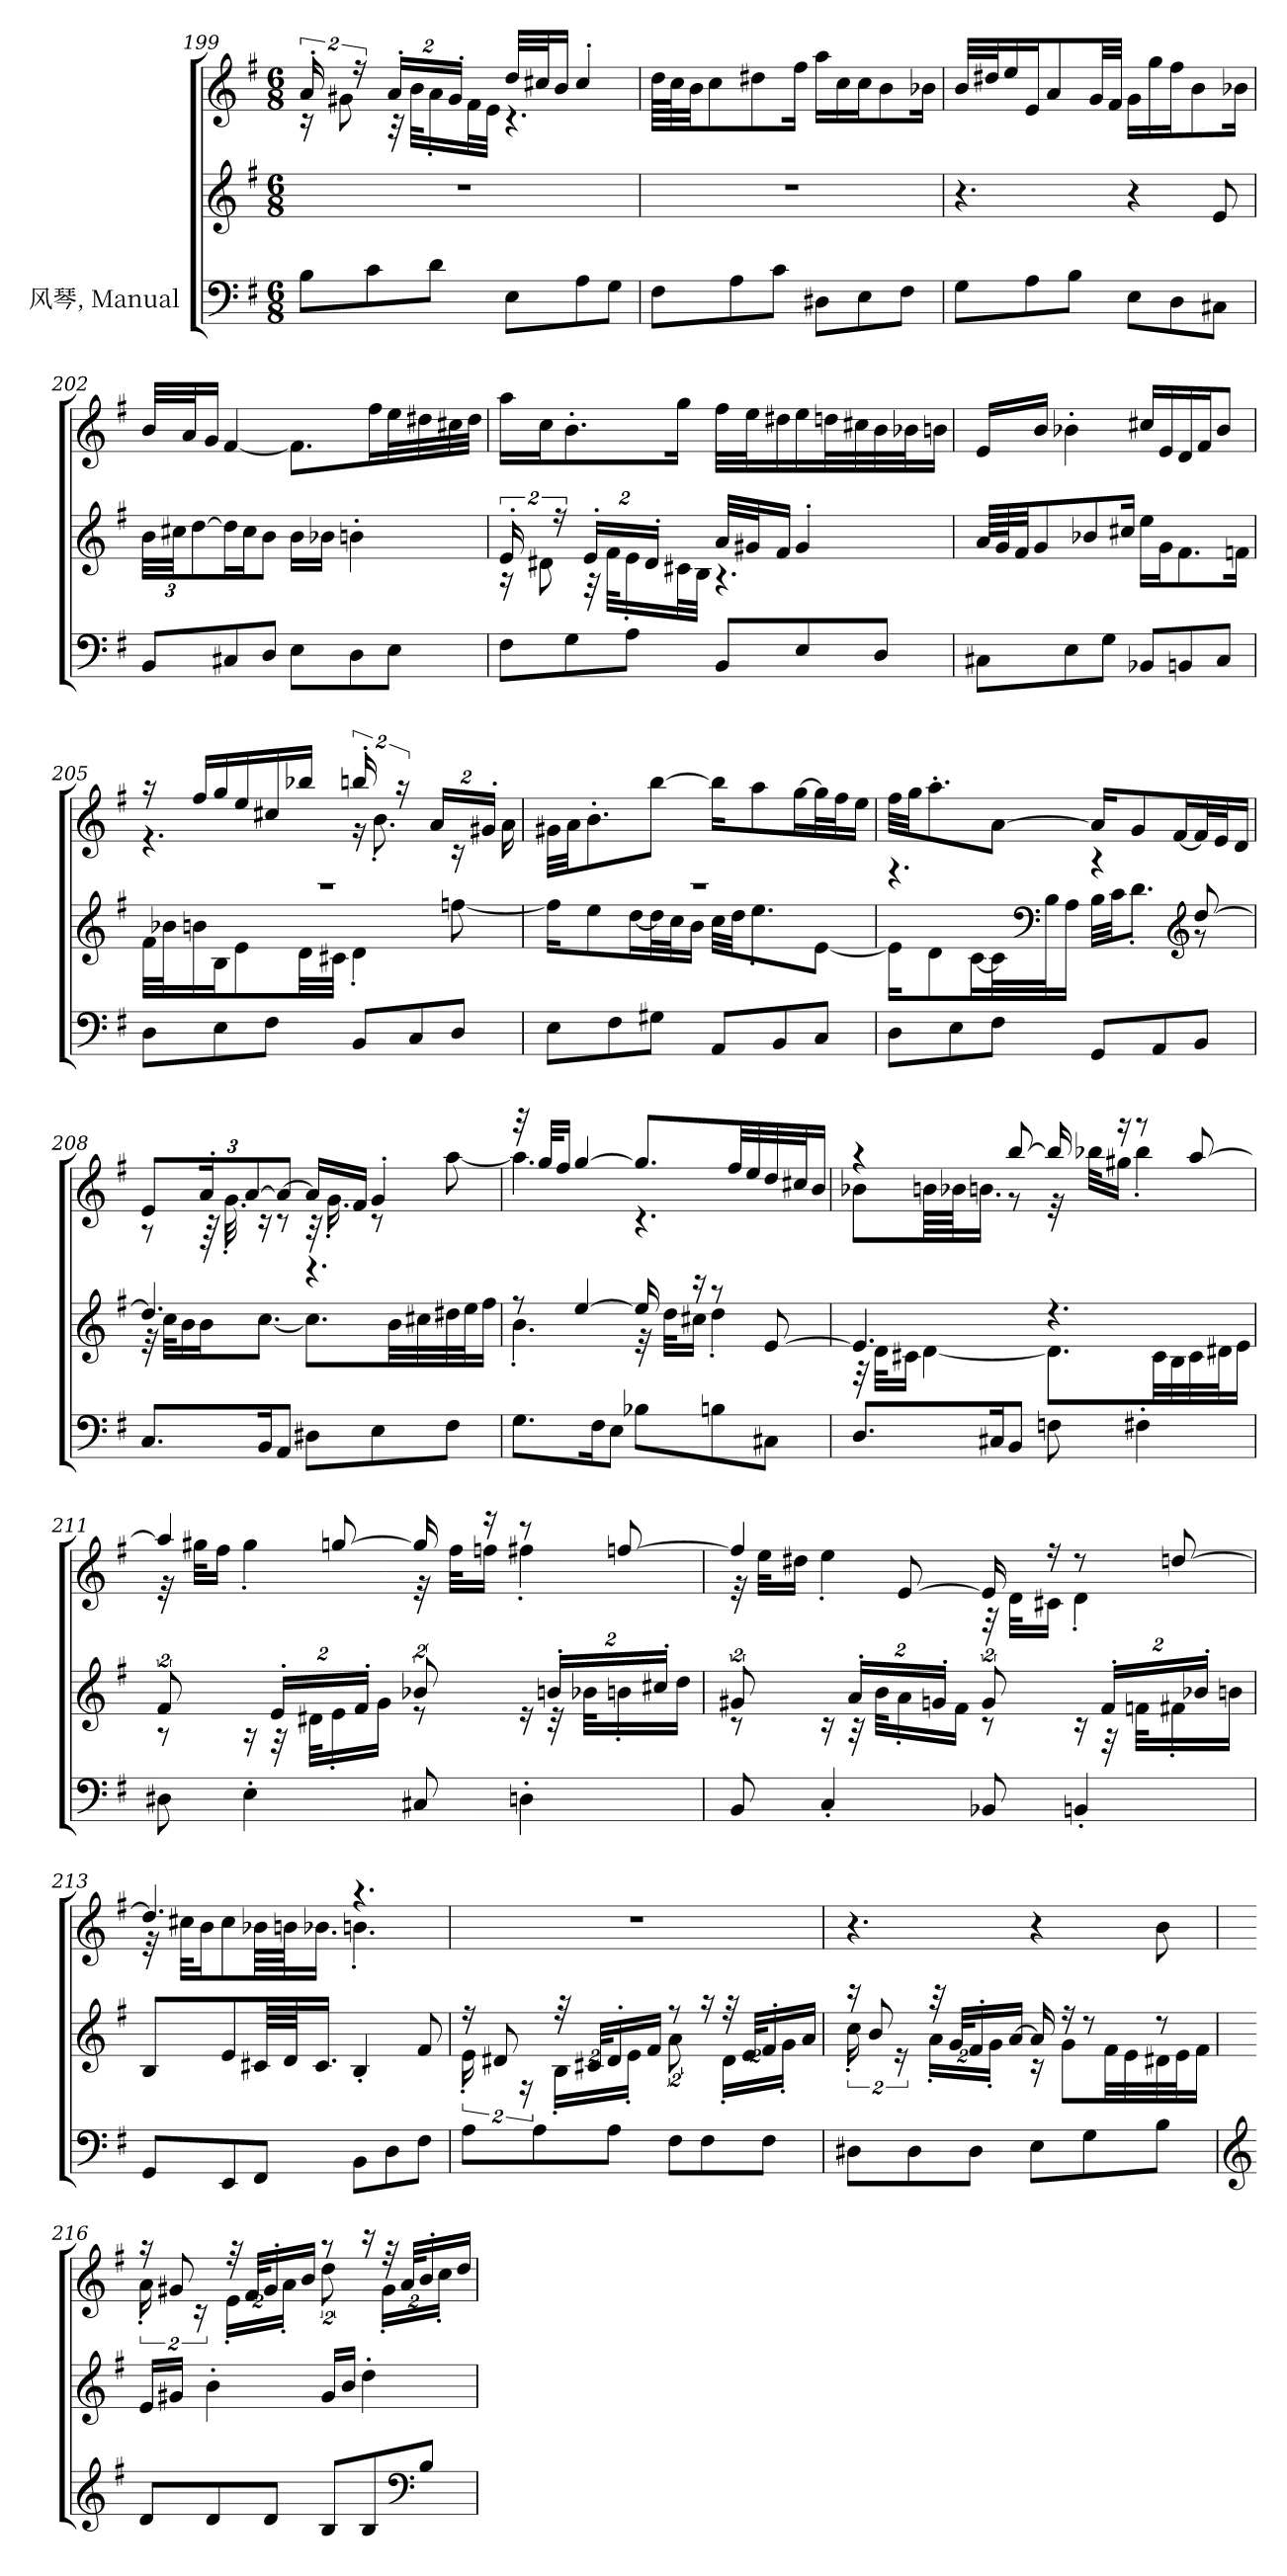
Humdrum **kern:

**kern	**kern	**kern
*part1	*part1	*part1
*staff3	*staff2	*staff1
*I"风琴, Manual	*	*
*clefF4	*clefG2	*clefG2
*k[f#]	*k[f#]	*k[f#]
*M6/8	*M6/8	*M6/8
=199	=199	=199
*	*	*^
8B\L	2.r	32%3a'/	16r
.	.	.	8g#X\
.	.	32%3r	.
8c\	.	.	.
.	.	32%3a'/L	32r
.	.	.	32b\KLL
8d\J	.	.	16a'\
.	.	32%3g#'/J	.
.	.	.	32f#\L
.	.	.	32e\JJJ
8E\L	.	32dd/LLL	4.r
.	.	32cc#X/J	.
.	.	16b/JJ	.
8A\	.	4cc#'/	.
8G\J	.	.	.
*	*	*v	*v
=200	=200	=200
8F#\L	2.r	64dd\LLLL
.	.	64cc\J
.	.	32b\JJ
.	.	8cc\
8A\	.	.
.	.	8dd#X\
8c\J	.	.
.	.	16ff#\Jk
8D#X\L	.	16aa\LL
.	.	16cc\
8E\	.	16cc\J
.	.	8b\
8F#\J	.	.
.	.	16b-X\Jk
!!LO:PB:g=z
=201	=201	=201
8G\L	4.r	32b/LLL
.	.	32dd#X/J
.	.	16ee/
8A\	.	16e/J
.	.	8a/
8B\J	.	.
.	.	32g/LL
.	.	32f#/JJJ
8E\L	4r	16g\LL
.	.	16gg\
8D\	.	16ff#\J
.	.	8b\
8C#X\J	8e/	.
.	.	16b-X\Jk
=202	=202	=202
*	*Xbrackettup	*
8BB/L	48b\LLL	32b/LLL
.	48cc#X\JJ	.
.	.	32a/J
.	[12dd\	.
.	.	16g/JJ
8C#X/	16dd\L]	[4f#/
.	16cc#\J	.
8D/J	8b\J	.
8E\L	16b\LL	8.f#\L]
.	16b-X\JJ	.
8D\	4bn'\	.
.	.	16ff#\L
8E\J	.	32ee\L
.	.	32dd#X\
.	.	32cc#X\
.	.	32dd#\JJJ
!!LO:LB:g=z
=203	=203	=203
*	*brackettup	*
*	*^	*
8F#\L	32%3e'/	16r	16aa\LL
.	.	8d#X\	16cc\J
.	32%3r	.	.
8G\	.	.	8.b'\
.	32%3e'/L	32r	.
.	.	32f#\KLL	.
8A\J	.	16e'\	.
.	32%3d#'/J	.	.
.	.	32c#X\L	16gg\Jk
.	.	32B\JJJ	.
8BB/L	32a/LLL	4.r	32ff#\LLL
.	32g#X/J	.	32ee\J
.	16f#/JJ	.	16dd#X\
8E/	4g#'/	.	16ee\
.	.	.	32ddn\L
.	.	.	32cc#X\
8D/J	.	.	32b\
.	.	.	32b-X\J
.	.	.	16bn\JJ
*	*v	*v	*
=204	=204	=204
8C#X\L	64a/LLLL	16e/LL
.	64g/J	.
.	32f#/JJ	.
.	8g/	16b/JJ
8E\	.	4b-X'\
.	8b-X/	.
8G\J	.	.
.	16cc#X/Jk	.
8BB-X/L	16ee\LL	16cc#X/LL
.	16g\J	16e/
8BBn/	8.f#\	16d/
.	.	16f#/J
8C#/J	.	8b-/J
.	16fn\Jk	.
!!LO:LB:g=z
=205	=205	=205
*	*^	*^
8D\L	2.r	32f#\LLL	16r	4.r
.	.	32b-X\J	.	.
.	.	16bn\	16ff#/LL	.
8E\	.	16B\J	16gg/	.
.	.	8e\	16ee/	.
8F#\J	.	.	16cc#X/	.
.	.	32d\LL	16bb-X/JJ	.
.	.	32c#X\JJJ	.	.
8BB/L	.	4d'\	32%3bbn'/	16r
.	.	.	.	8.b'\
.	.	.	32%3r	.
8C/	.	.	.	.
.	.	.	32%3a/L	.
8D/J	.	[8ffn\	.	16r
.	.	.	32%3g#X'/J	.
.	.	.	.	16a\
*	*	*	*v	*v
=206	=206	=206	=206
8E\L	2.r	16ff\KL]	32g#X\LLL
.	.	.	32a\JJ
.	.	8ee\	8.b'\
8F#\	.	.	.
.	.	[16dd\L	.
8G#X\J	.	32dd\L]	[8bb\J
.	.	32cc\J	.
.	.	16b\JJ	.
8AA/L	.	32cc\LLL	16bb\KL]
.	.	32dd\JJ	.
.	.	8.ee'\	8aa\
8BB/	.	.	.
.	.	.	[16gg\L
8C/J	.	[8e\J	32gg\L]
.	.	.	32ff#\J
.	.	.	16ee\JJ
!!LO:LB:g=z
=207	=207	=207	=207
8D\L	4.r	16e\KL]	32ff#\LLL
.	.	.	32gg\JJ
.	.	8d\	8.aa'\
8E\	.	.	.
.	.	[16c\L	.
8F#\J	.	32c\L]	[8a\J
*	*clefF4	*	*
.	.	32B\J	.
.	.	16A\JJ	.
8GG/L	4r	32B\LLL	16a/KL]
.	.	32c\JJ	.
.	.	8.d'\J	8g/
8AA/	.	.	.
.	.	.	[16f#/L
*	*clefG2	*	*
8BB/J	[8dd/	8r	32f#/L]
.	.	.	32e/J
.	.	.	16d/JJ
=208	=208	=208	=208
*	*	*	*^
8.C/L	4.dd/]	32r	8e/L	8r
.	.	32cc\KLL	.	.
.	.	16b\	.	.
*	*	*	*Xbrackettup	*
.	.	16b\J	24a'/K	64r
.	.	.	.	32.g'\
.	.	.	[12a/	.
16BB/K	.	[8.cc\J	.	16r
8AA/J	.	.	8a/J_	8r
8D#X\L	4.r	8.cc\L]	16a/LL]	32r
.	.	.	.	16.g'\
.	.	.	16f#/JJ	.
8E\	.	.	4g'/	8r
.	.	32b\LL	.	.
.	.	32cc#X\	.	.
8F#\J	.	32dd#X\	.	[8aa\
.	.	32ee\J	.	.
.	.	16ff#\JJ	.	.
!!LO:PB:g=z	!!
=209	=209	=209	=209	=209
8.G\L	8r	4.b'\	32r	4.aa\]
.	.	.	32gg/KLL	.
.	.	.	16ff#/JJ	.
.	[4ee/	.	[4gg/	.
16F#\K	.	.	.	.
8E\J	.	.	.	.
8B-X\L	16ee/]	32r	8.gg/L]	4.r
.	.	32dd\KLL	.	.
.	16r	16cc#X\JJ	.	.
8Bn\	8r	4dd'\	.	.
.	.	.	32ff#/LL	.
.	.	.	32ee/	.
8C#X\J	[8e/	.	32dd/	.
.	.	.	32cc#X/J	.
.	.	.	16b/JJ	.
=210	=210	=210	=210	=210
8.D/L	4.e/]	32r	4r	8b-X\L
.	.	32d\KLL	.	.
.	.	16c#X\JJ	.	.
.	.	[4d\	.	64bn\LLL
.	.	.	.	64b-X\JJ
.	.	.	.	16.bn\JJ
16C#X/K	.	.	.	.
8BB/J	.	.	[8bb/	8r
8Fn\	4.r	8.d\L]	16bb/]	32r
.	.	.	.	32bb-X\KLL
.	.	.	16r	16gg#X\JJ
4F#X'\	.	.	8r	4bb-'\
.	.	32c#\LL	.	.
.	.	32B\	.	.
.	.	32c#\	[8aa/	.
.	.	32d#X\J	.	.
.	.	16e\JJ	.	.
!!LO:LB:g=z	!!
=211	=211	=211	=211	=211
8D#X\	16%3f#/	8r	4aa/]	32r
.	.	.	.	32gg#X\KLL
.	.	.	.	16ff#\JJ
4E'\	.	16r	.	4gg#'\
.	32%3e'/L	32r	.	.
.	.	32d#X\KLL	.	.
.	.	16e'\	[8ggn/	.
.	32%3f#'/J	.	.	.
.	.	16g\JJ	.	.
8C#X/	16%3b-X/	8r	16gg/]	32r
.	.	.	.	32ff#\KLL
.	.	.	16r	16ffn\JJ
4Dn'\	.	16r	8r	4ff#X'\
.	32%3bn'/L	32r	.	.
.	.	32b-X\KLL	.	.
.	.	16bn'\	[8ffn/	.
.	32%3cc#X'/J	.	.	.
.	.	16dd\JJ	.	.
!!LO:LB:g=z	!!
=212	=212	=212	=212	=212
8BB/	16%3g#X/	8r	4ff/]	32r
.	.	.	.	32ee\KLL
.	.	.	.	16dd#X\JJ
4C'/	.	16r	.	4ee'\
.	32%3a'/L	32r	.	.
.	.	32b\KLL	.	.
.	.	16a'\	[8e/	.
.	32%3gn'/J	.	.	.
.	.	16f#\JJ	.	.
8BB-X/	16%3g/	8r	16e/]	32r
.	.	.	.	32d\KLL
.	.	.	16r	16c#X\JJ
4BBn'/	.	16r	8r	4d'\
.	32%3f#'/L	32r	.	.
.	.	32fn\KLL	.	.
.	.	16f#X'\	[8ddn/	.
.	32%3b-X'/J	.	.	.
.	.	16bn\JJ	.	.
*	*v	*v	*	*
=213	=213	=213	=213
8GG/L	8B/L	4.dd/]	32r
.	.	.	32cc#X\KLL
.	.	.	16b\J
8EE/	8e/	.	8cc#\
8FF#/J	64c#X/LLL	.	64b-X\LLL
.	64d/JJ	.	64bn\JJ
.	16.c#/JJ	.	16.b-X\JJ
8BB\L	4B'/	4.r	4.bn'\
8D\	.	.	.
8F#\J	8f#/	.	.
*	*	*v	*v
!!LO:LB:g=z
=214	=214	=214
*	*^	*
8A\L	16r	32%3e'\	2.r
.	8d#X/	.	.
.	.	32%3r	.
8A\	.	.	.
.	32r	32%3B'\L	.
.	32c#X/KLL	.	.
8A\J	16d#'/	.	.
.	.	32%3e'\J	.
.	16f#/JJ	.	.
8F#\L	8r	16%3a\	.
8F#\	16r	.	.
.	32r	32%3d#'\L	.
.	32e/KLL	.	.
8F#\J	16f#'/	.	.
.	.	32%3g'\J	.
.	16a/JJ	.	.
=215	=215	=215	=215
8D#X\L	16r	32%3cc'\	4.r
.	8b/	.	.
.	.	32%3r	.
8D#\	.	.	.
.	32r	32%3a'\L	.
.	32g/KLL	.	.
8D#\J	16f#'/	.	.
.	.	32%3g'\J	.
.	[16a/JJ	.	.
8E\L	16a/]	16r	4r
.	16r	8g\L	.
8G\	8r	.	.
.	.	32f#\LL	.
.	.	32e\	.
8B\J	8r	32d#X\	8b\
.	.	32e\J	.
.	.	16f#\JJ	.
*	*v	*v	*
!!LO:PB:g=z
=216	=216	=216
*clefG2	*	*
*	*	*^
*	*	*	*brackettup
8d/L	16e/LL	16r	32%3a'\
.	16g#X/JJ	8g#X/	.
.	.	.	32%3r
8d/	4b'\	.	.
.	.	32r	32%3e'\L
.	.	32f#/KLL	.
8d/J	.	16g#'/	.
.	.	.	32%3a'\J
.	.	16b/JJ	.
8B/L	16g#/LL	8r	16%3dd\
.	16b/JJ	.	.
8B/	4dd'\	16r	.
.	.	32r	32%3g#'\L
.	.	32a/KLL	.
*clefF4	*	*	*
8B/J	.	16b'/	.
.	.	.	32%3cc'\J
.	.	16dd/JJ	.
*	*	*v	*v
=	=	=
*-	*-	*-
